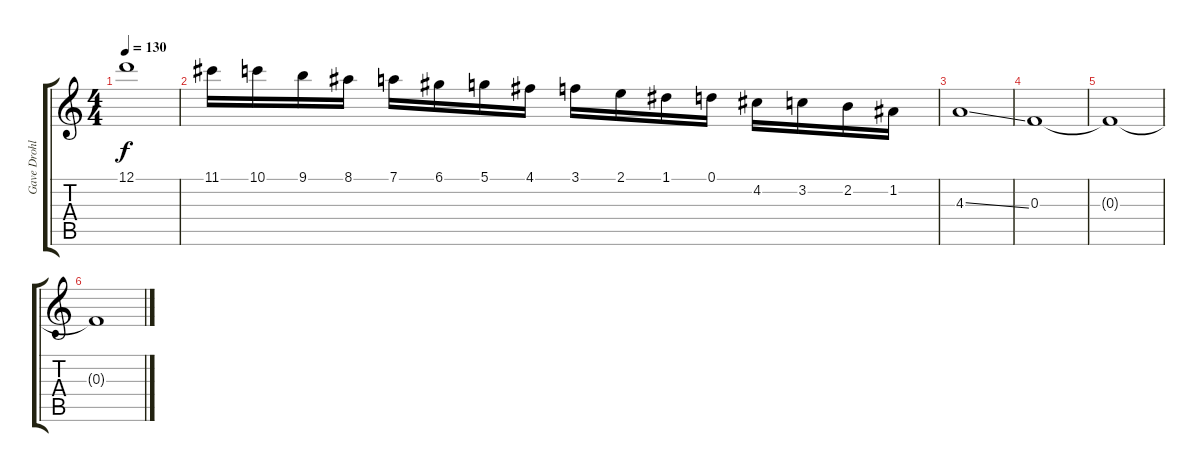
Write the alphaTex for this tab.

\track ("Gave Drohl solo" "Gave Drohl") {instrument overdrivenguitar}
\staff {score tabs}
\tuning (D4 A3 F3 C3 G2 C2) {hide}
\ts (4 4)
\tempo 130
\clef g2
\ks c
12.1{t}.1{dy f} |
11.1.16 10.1.16 9.1.16 8.1.16 7.1.16 6.1.16 5.1.16 4.1.16 3.1.16 2.1.16 1.1.16 0.1.16 4.2.16 3.2.16 2.2.16 1.2.16 |
4.3{ss}.1 |
0.3.1 |
0.3{t}.1 |
0.3{t}.1{volume 0 instrument overdrivenguitar}
